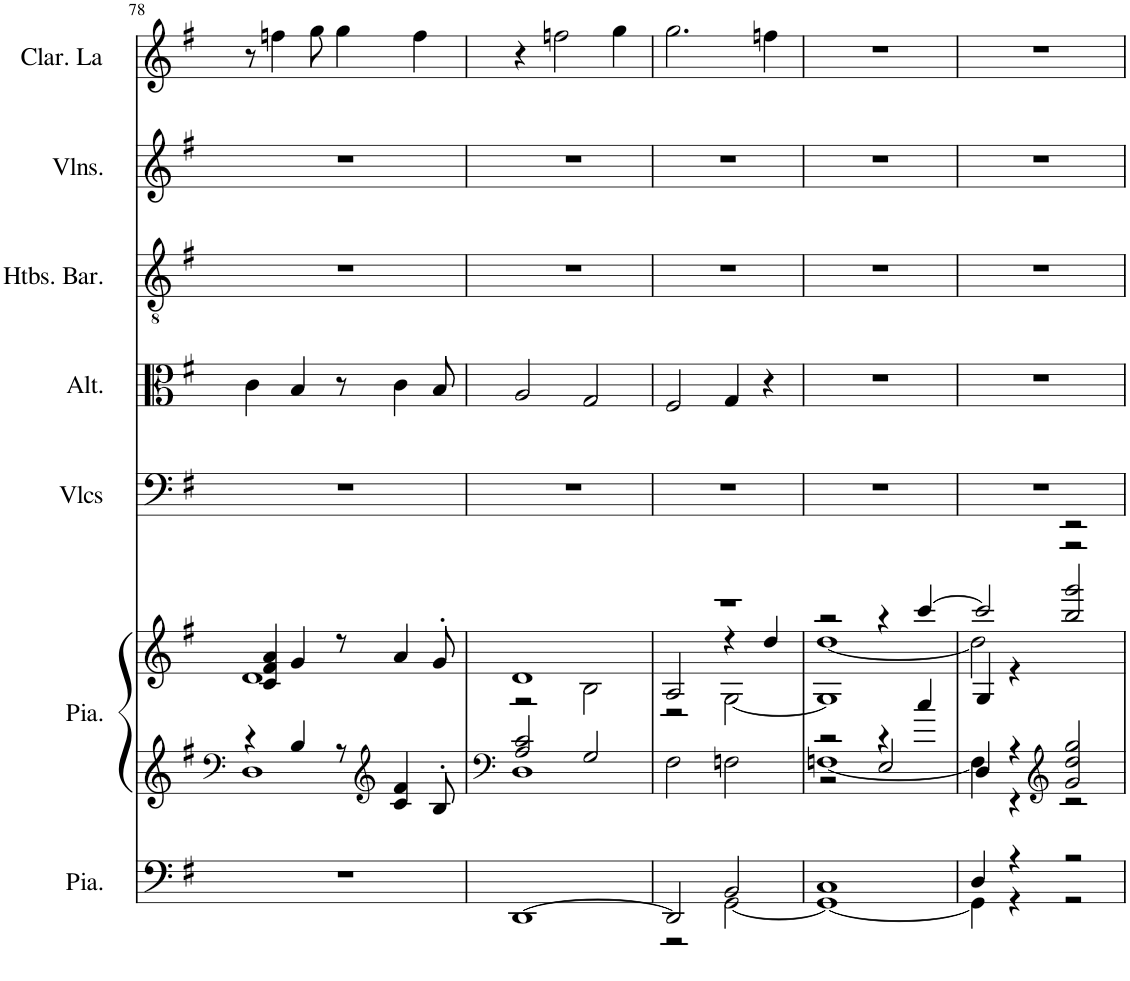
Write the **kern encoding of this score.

**kern	**kern	**kern	**kern	**kern	**kern	**kern	**kern
*part7	*part6	*part6	*part5	*part4	*part3	*part2	*part1
*staff8	*staff7	*staff6	*staff5	*staff4	*staff3	*staff2	*staff1
*I"Piano, Pedals	*I"Piano, Organ	*	*I"Violoncelles, Bass	*I"Altos, Tenor	*I"Hautbois Baryton, Alto	*I"Violons, Soprano	*I"Clarinette en La, Soprano solo
*I'Pia.	*I'Pia.	*	*I'Vlcs	*I'Alt.	*I'Htbs. Bar.	*I'Vlns.	*I'Clar. La
!!LO:PB:g=z
*clefF4	*clefF4	*clefG2	*clefF4	*clefC3	*clefGv2	*clefG2	*clefG2
*	*	*	*	*	*	*	*Trd2c3
*k[f#]	*k[f#]	*k[f#]	*k[f#]	*k[f#]	*k[f#]	*k[f#]	*k[f#]
*M4/4	*M4/4	*M4/4	*M4/4	*M4/4	*M4/4	*M4/4	*M4/4
=78	=78	=78	=78	=78	=78	=78	=78
*	*^	*^	*	*	*	*	*
1r	4r	1D	4c/ 4f#/ 4a/	1d	1r	4c\	1r	1r	8r
.	.	.	.	.	.	.	.	.	4ffn\
.	4B/	.	4g/	.	.	4B/	.	.	.
.	.	.	.	.	.	.	.	.	8gg\
.	8r	.	8r	.	.	8r	.	.	4gg\
*	*clefG2	*	*	*	*	*	*	*	*
.	4c/ 4f#/	.	4a/	.	.	4c\	.	.	.
.	.	.	.	.	.	.	.	.	4ff\
.	8B'/	.	8g'/	.	.	8B/	.	.	.
=79	=79	=79	=79	=79	=79	=79	=79	=79	=79
*	*clefF4	*	*	*	*	*	*	*	*
[1DD	2A/ 2c/	1D	1d	2r	1r	2A/	1r	1r	4r
.	.	.	.	.	.	.	.	.	2ffn\
.	2G/	.	.	2B\	.	2G/	.	.	.
.	.	.	.	.	.	.	.	.	4gg\
*	*v	*v	*	*	*	*	*	*	*
=80	=80	=80	=80	=80	=80	=80	=80	=80
*^	*	*	*^	*	*	*	*	*
2DD/]	2r	2F#\	1r	2A/	2r	1r	2F#/	1r	1r	2.gg\
2BB/	[2GG\	2Fn\	.	4r	[2G\	.	4G/	.	.	.
.	.	.	.	4dd/	.	.	4r	.	.	4ffn\
=81	=81	=81	=81	=81	=81	=81	=81	=81	=81	=81
*	*	*^	*	*	*	*	*	*	*	*
*	*	*	*^	*	*	*	*	*	*	*	*
1C	1GG_	2r	[1Fn	2r	2r	[1dd	1G]	1r	1r	1r	1r	1r
.	.	4r	.	2E/	4r	.	.	.	.	.	.	.
.	.	4cc/	.	.	[4ccc/	.	.	.	.	.	.	.
*	*	*	*v	*v	*	*	*	*	*	*	*	*
=82	=82	=82	=82	=82	=82	=82	=82	=82	=82	=82	=82
4D/	4GG\]	4D/	4F\]	2ccc/]	2dd\]	4G/	1r	1r	1r	1r	1r
4r	4r	4r	4r	.	.	4r	.	.	.	.	.
*	*	*clefG2	*	*	*	*	*	*	*	*	*
2r	2r	2g/ 2dd/ 2gg/	2r	2r	2r	2bb/ 2ggg/	.	.	.	.	.
*v	*v	*	*	*	*	*	*	*	*	*	*
*	*v	*v	*	*	*	*	*	*	*	*
*	*	*v	*v	*v	*	*	*	*	*
=	=	=	=	=	=	=	=
*-	*-	*-	*-	*-	*-	*-	*-
